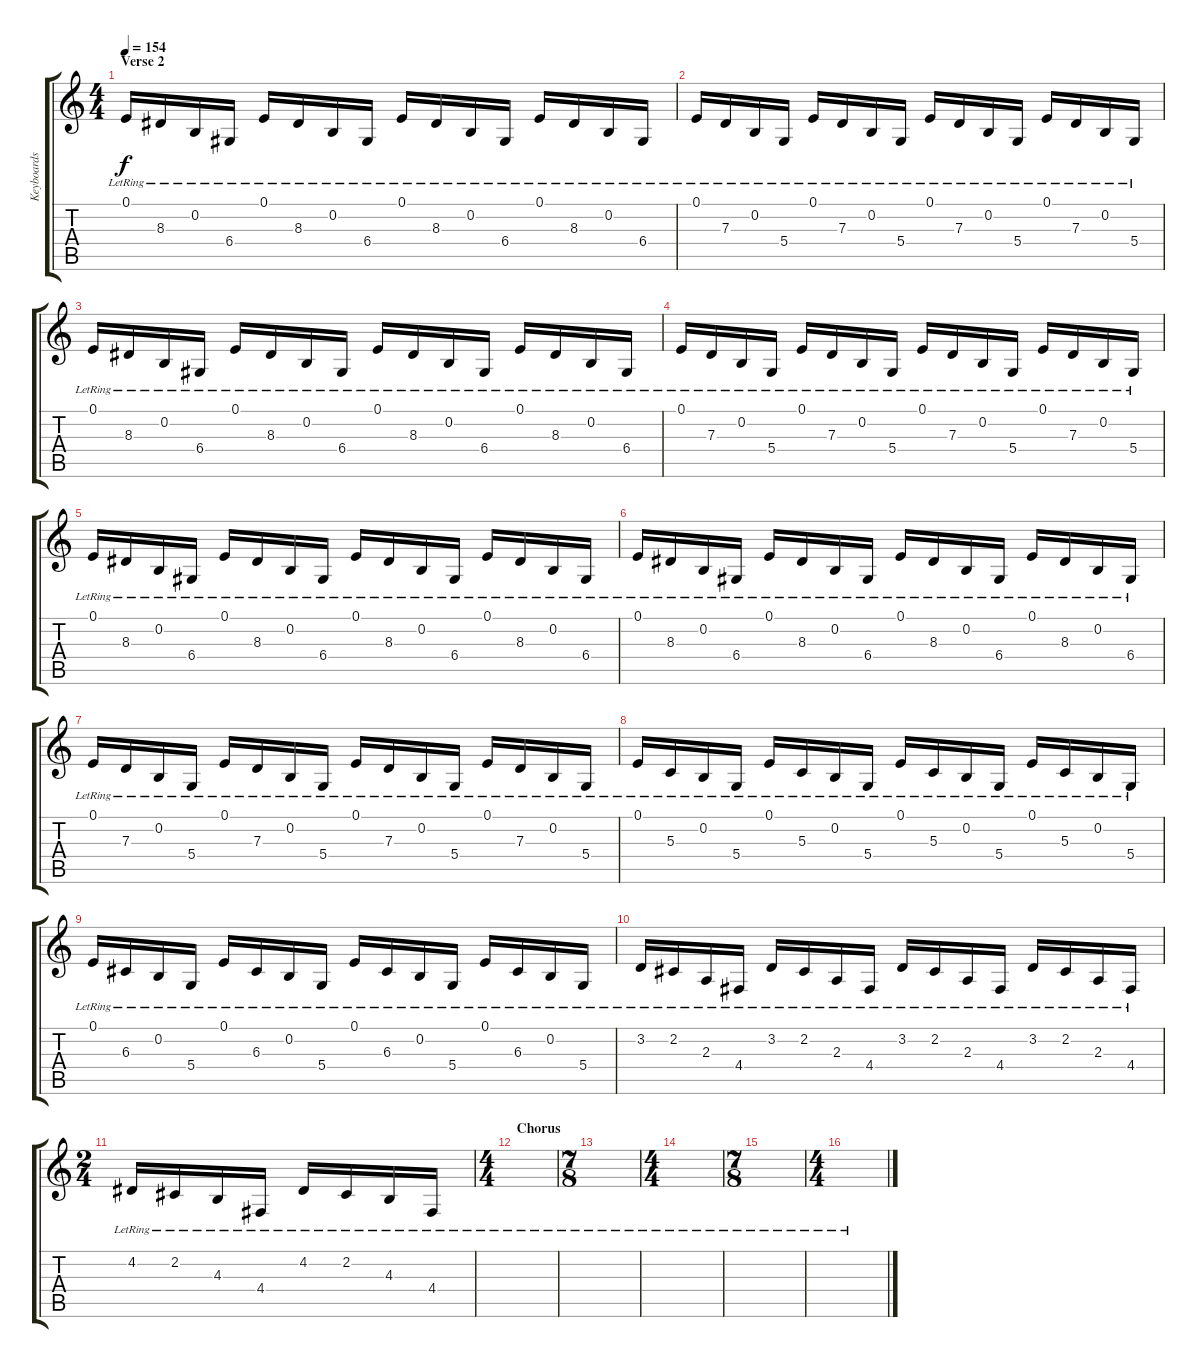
\track ("Keyboards" "Keyboards") {instrument brightacousticpiano}
\staff {score tabs}
\tuning (E4 B3 G3 D3 A2 E2) {hide}
\ts (4 4)
\section ("" "Verse 2")
\tempo 154
\clef g2
\ks c
0.1{lr}.16{dy f} 8.3{lr}.16 0.2{lr}.16 6.4{lr}.16 0.1{lr}.16 8.3{lr}.16 0.2{lr}.16 6.4{lr}.16 0.1{lr}.16 8.3{lr}.16 0.2{lr}.16 6.4{lr}.16 0.1{lr}.16 8.3{lr}.16 0.2{lr}.16 6.4{lr}.16 |
0.1{lr}.16 7.3{lr}.16 0.2{lr}.16 5.4{lr}.16 0.1{lr}.16 7.3{lr}.16 0.2{lr}.16 5.4{lr}.16 0.1{lr}.16 7.3{lr}.16 0.2{lr}.16 5.4{lr}.16 0.1{lr}.16 7.3{lr}.16 0.2{lr}.16 5.4{lr}.16 |
0.1{lr}.16 8.3{lr}.16 0.2{lr}.16 6.4{lr}.16 0.1{lr}.16 8.3{lr}.16 0.2{lr}.16 6.4{lr}.16 0.1{lr}.16 8.3{lr}.16 0.2{lr}.16 6.4{lr}.16 0.1{lr}.16 8.3{lr}.16 0.2{lr}.16 6.4{lr}.16 |
0.1{lr}.16 7.3{lr}.16 0.2{lr}.16 5.4{lr}.16 0.1{lr}.16 7.3{lr}.16 0.2{lr}.16 5.4{lr}.16 0.1{lr}.16 7.3{lr}.16 0.2{lr}.16 5.4{lr}.16 0.1{lr}.16 7.3{lr}.16 0.2{lr}.16 5.4{lr}.16 |
0.1{lr}.16 8.3{lr}.16 0.2{lr}.16 6.4{lr}.16 0.1{lr}.16 8.3{lr}.16 0.2{lr}.16 6.4{lr}.16 0.1{lr}.16 8.3{lr}.16 0.2{lr}.16 6.4{lr}.16 0.1{lr}.16 8.3{lr}.16 0.2{lr}.16 6.4{lr}.16 |
0.1{lr}.16 8.3{lr}.16 0.2{lr}.16 6.4{lr}.16 0.1{lr}.16 8.3{lr}.16 0.2{lr}.16 6.4{lr}.16 0.1{lr}.16 8.3{lr}.16 0.2{lr}.16 6.4{lr}.16 0.1{lr}.16 8.3{lr}.16 0.2{lr}.16 6.4{lr}.16 |
0.1{lr}.16 7.3{lr}.16 0.2{lr}.16 5.4{lr}.16 0.1{lr}.16 7.3{lr}.16 0.2{lr}.16 5.4{lr}.16 0.1{lr}.16 7.3{lr}.16 0.2{lr}.16 5.4{lr}.16 0.1{lr}.16 7.3{lr}.16 0.2{lr}.16 5.4{lr}.16 |
0.1{lr}.16 5.3{lr}.16 0.2{lr}.16 5.4{lr}.16 0.1{lr}.16 5.3{lr}.16 0.2{lr}.16 5.4{lr}.16 0.1{lr}.16 5.3{lr}.16 0.2{lr}.16 5.4{lr}.16 0.1{lr}.16 5.3{lr}.16 0.2{lr}.16 5.4{lr}.16 |
0.1{lr}.16 6.3{lr}.16 0.2{lr}.16 5.4{lr}.16 0.1{lr}.16 6.3{lr}.16 0.2{lr}.16 5.4{lr}.16 0.1{lr}.16 6.3{lr}.16 0.2{lr}.16 5.4{lr}.16 0.1{lr}.16 6.3{lr}.16 0.2{lr}.16 5.4{lr}.16 |
3.2{lr}.16 2.2{lr}.16 2.3{lr}.16 4.4{lr}.16 3.2{lr}.16 2.2{lr}.16 2.3{lr}.16 4.4{lr}.16 3.2{lr}.16 2.2{lr}.16 2.3{lr}.16 4.4{lr}.16 3.2{lr}.16 2.2{lr}.16 2.3{lr}.16 4.4{lr}.16 |
\ts (2 4)
4.2{lr}.16 2.2{lr}.16 4.3{lr}.16 4.4{lr}.16 4.2{lr}.16 2.2{lr}.16 4.3{lr}.16 4.4{lr}.16 |
\ts (4 4)
\section ("" "Chorus")
|
\ts (7 8)
|
\ts (4 4)
|
\ts (7 8)
|
\ts (4 4)
